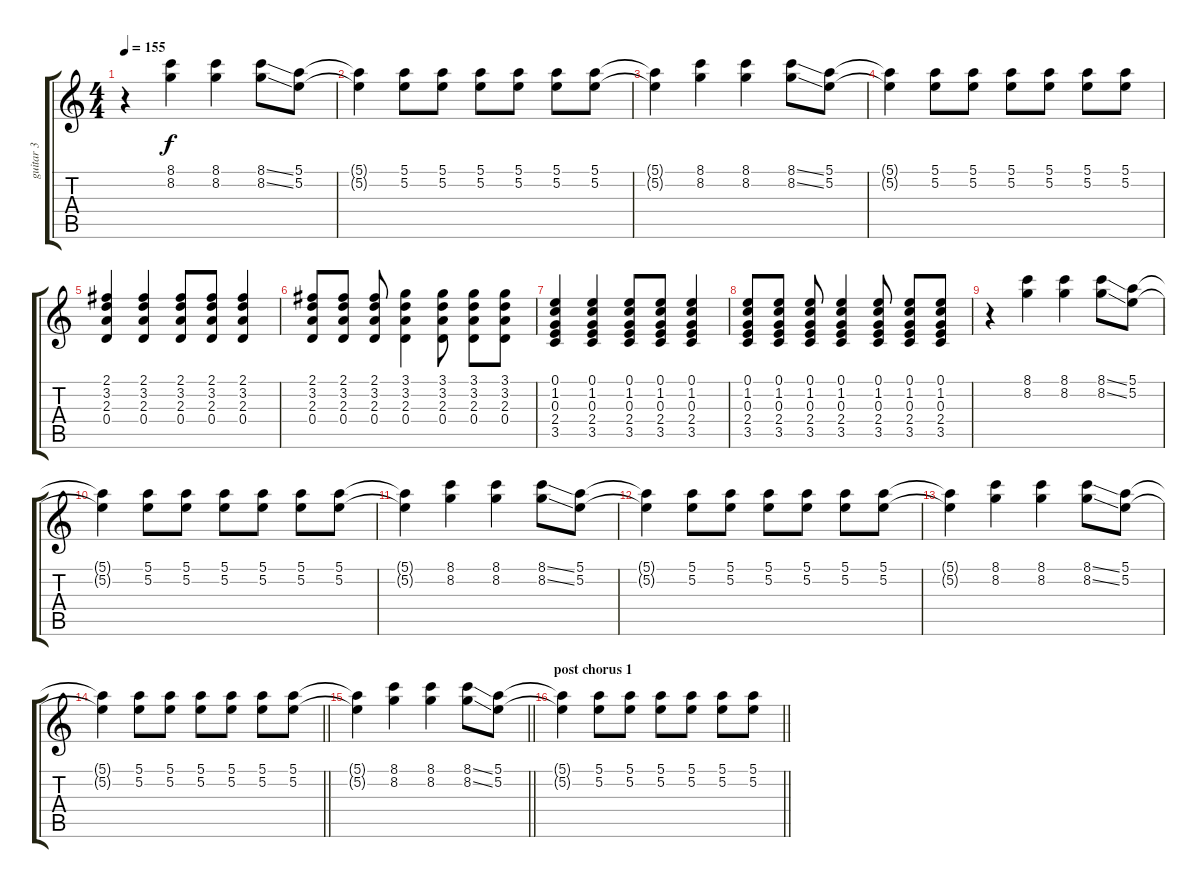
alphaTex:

\track ("guitar 3" "guitar 3") {instrument electricguitarjazz}
\staff {score tabs}
\tuning (E4 B3 G3 D3 A2 E2) {hide}
\ts (4 4)
\tempo 155
\clef g2
\ks c
r.4{dy f} (8.1 8.2).4 (8.1 8.2).4 (8.1{ss} 8.2{ss}).8 (5.1 5.2).8 |
(5.1{t} 5.2{t}).4 (5.1 5.2).8 (5.1 5.2).8 (5.1 5.2).8 (5.1 5.2).8 (5.1 5.2).8 (5.1 5.2).8 |
(5.1{t} 5.2{t}).4 (8.1 8.2).4 (8.1 8.2).4 (8.1{ss} 8.2{ss}).8 (5.1 5.2).8 |
(5.1{t} 5.2{t}).4 (5.1 5.2).8 (5.1 5.2).8 (5.1 5.2).8 (5.1 5.2).8 (5.1 5.2).8 (5.1 5.2).8 |
(2.1 3.2 2.3 0.4).4 (2.1 3.2 2.3 0.4).4 (2.1 3.2 2.3 0.4).8 (2.1 3.2 2.3 0.4).8 (2.1 3.2 2.3 0.4).4 |
(2.1 3.2 2.3 0.4).8 (2.1 3.2 2.3 0.4).8 (2.1 3.2 2.3 0.4).8 (3.1 3.2 2.3 0.4).4 (3.1 3.2 2.3 0.4).8 (3.1 3.2 2.3 0.4).8 (3.1 3.2 2.3 0.4).8 |
(0.1 1.2 0.3 2.4 3.5).4 (0.1 1.2 0.3 2.4 3.5).4 (0.1 1.2 0.3 2.4 3.5).8 (0.1 1.2 0.3 2.4 3.5).8 (0.1 1.2 0.3 2.4 3.5).4 |
(0.1 1.2 0.3 2.4 3.5).8 (0.1 1.2 0.3 2.4 3.5).8 (0.1 1.2 0.3 2.4 3.5).8 (0.1 1.2 0.3 2.4 3.5).4 (0.1 1.2 0.3 2.4 3.5).8 (0.1 1.2 0.3 2.4 3.5).8 (0.1 1.2 0.3 2.4 3.5).8 |
r.4 (8.1 8.2).4 (8.1 8.2).4 (8.1{ss} 8.2{ss}).8 (5.1 5.2).8 |
(5.1{t} 5.2{t}).4 (5.1 5.2).8 (5.1 5.2).8 (5.1 5.2).8 (5.1 5.2).8 (5.1 5.2).8 (5.1 5.2).8 |
(5.1{t} 5.2{t}).4 (8.1 8.2).4 (8.1 8.2).4 (8.1{ss} 8.2{ss}).8 (5.1 5.2).8 |
(5.1{t} 5.2{t}).4 (5.1 5.2).8 (5.1 5.2).8 (5.1 5.2).8 (5.1 5.2).8 (5.1 5.2).8 (5.1 5.2).8 |
(5.1{t} 5.2{t}).4 (8.1 8.2).4 (8.1 8.2).4 (8.1{ss} 8.2{ss}).8 (5.1 5.2).8 |
\barLineRight lightlight
(5.1{t} 5.2{t}).4 (5.1 5.2).8 (5.1 5.2).8 (5.1 5.2).8 (5.1 5.2).8 (5.1 5.2).8 (5.1 5.2).8 |
\barLineRight lightlight
(5.1{t} 5.2{t}).4 (8.1 8.2).4 (8.1 8.2).4 (8.1{ss} 8.2{ss}).8 (5.1 5.2).8 |
\section ("" "post chorus 1")
\barLineRight lightlight
(5.1{t} 5.2{t}).4 (5.1 5.2).8 (5.1 5.2).8 (5.1 5.2).8 (5.1 5.2).8 (5.1 5.2).8 (5.1 5.2).8
